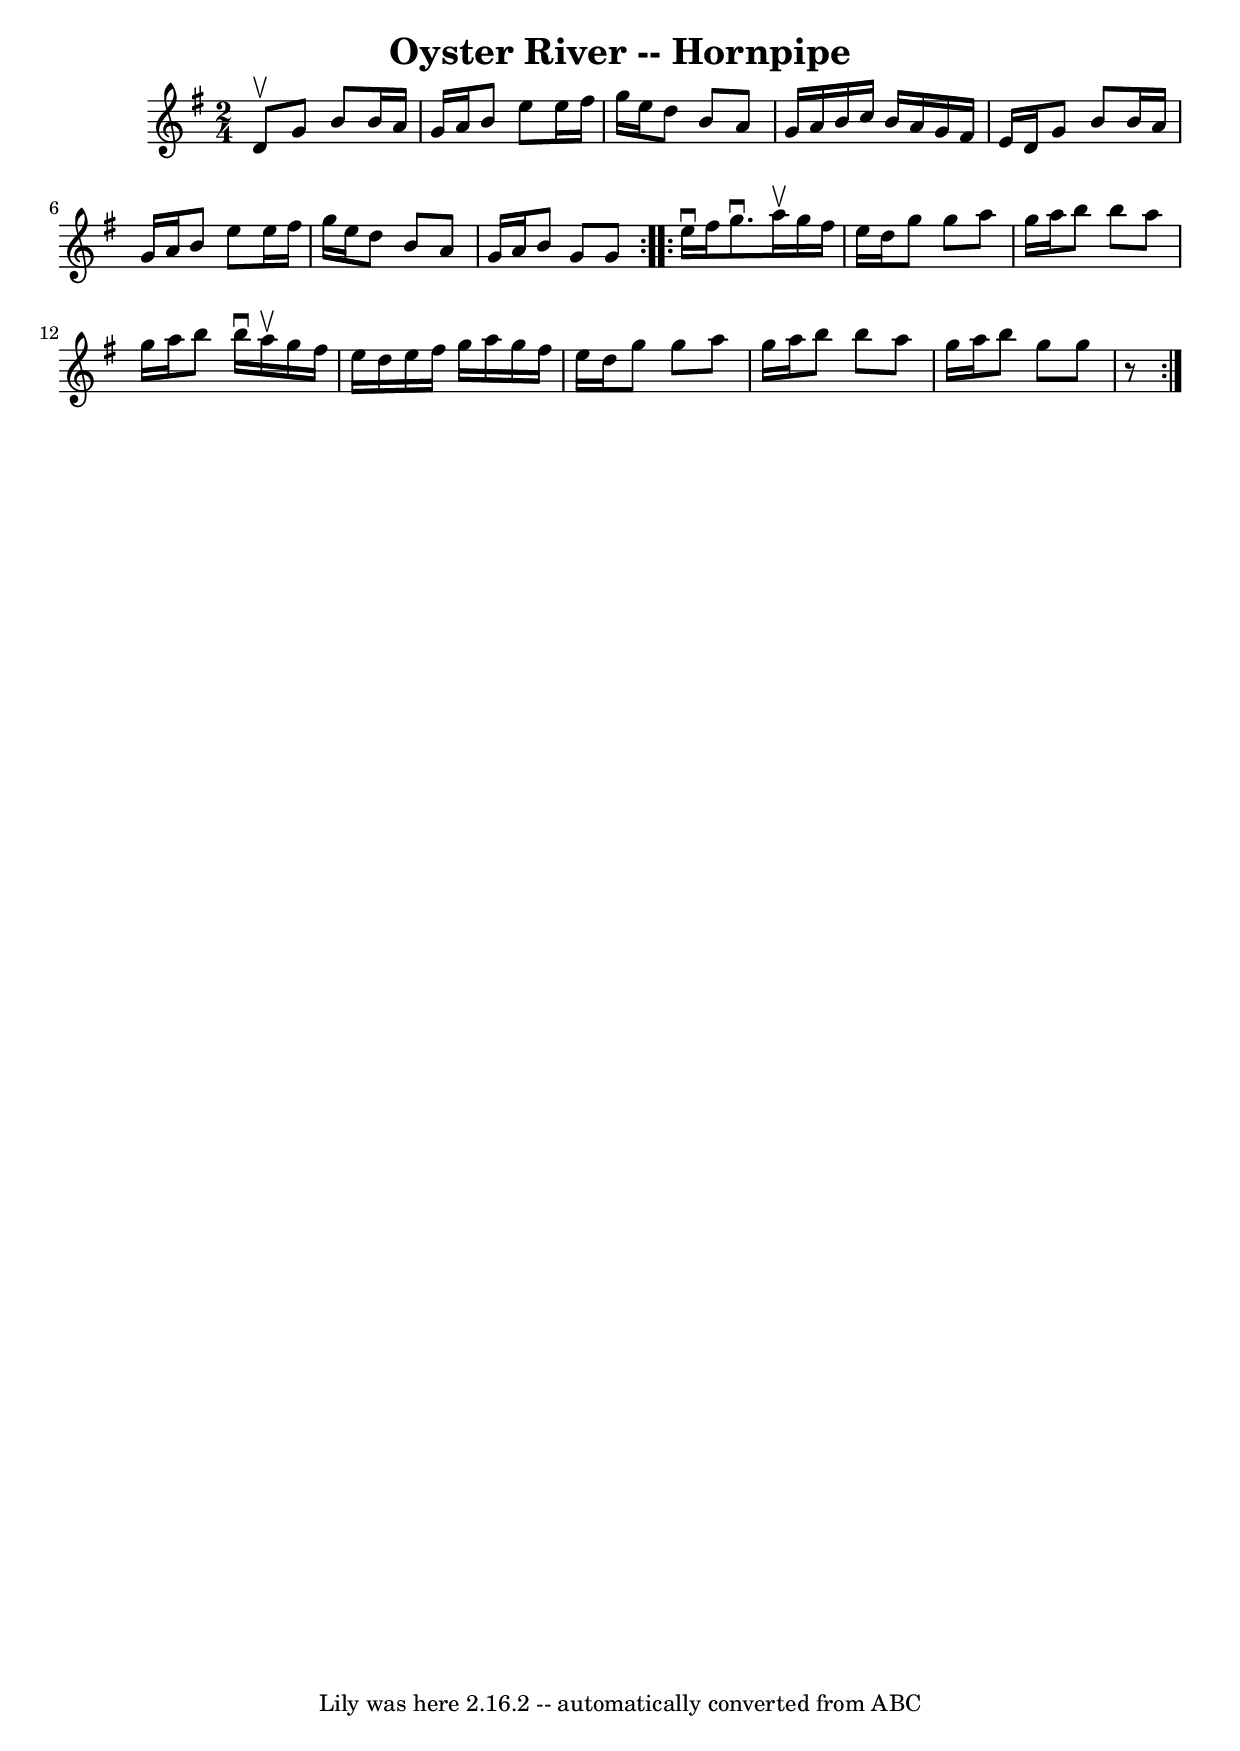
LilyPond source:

\version "2.7.40"
\include "Mammoth.ily"
\header {
	%% book = "Cole's 1000 Fiddle Tunes"
	crossRefNumber = "1"
	footnotes = ""
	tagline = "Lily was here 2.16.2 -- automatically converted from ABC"
	title = "Oyster River -- Hornpipe"
}
voicedefault =  {
\set Score.defaultBarType = "empty"

\repeat volta 2 {
\time 2/4 \key g \major d'8^\upbow |
 g'8 b'8 b'16 a'16    
g'16 a'16  |
 b'8 e''8 e''16 fis''16 g''16 e''16  
|
 d''8 b'8 a'8 g'16 a'16  |
 b'16 c''16 b'16 
 a'16 g'16 fis'16 e'16 d'16  |
 g'8 b'8 b'16    
a'16 g'16 a'16  |
 b'8 e''8 e''16 fis''16 g''16    
e''16  |
 d''8 b'8 a'8 g'16 a'16  |
 b'8 g'8    
g'8  }     \repeat volta 2 { e''16^\downbow fis''16  |
 g''8. 
^\downbow a''16^\upbow g''16 fis''16 e''16 d''16  |
 g''8 
 g''8 a''8 g''16 a''16  |
 b''8 b''8 a''8 g''16    
a''16  |
 b''8 b''16^\downbow a''16^\upbow g''16 fis''16    
e''16 d''16  |
 e''16 fis''16 g''16 a''16 g''16    
fis''16 e''16 d''16  |
 g''8 g''8 a''8 g''16 a''16  
|
 b''8 b''8 a''8 g''16 a''16  |
 b''8 g''8    
g''8    r8 }   
}

\score{
    <<

	\context Staff="default"
	{
	    \voicedefault 
	}

    >>
	\layout {
	}
	\midi {}
}
